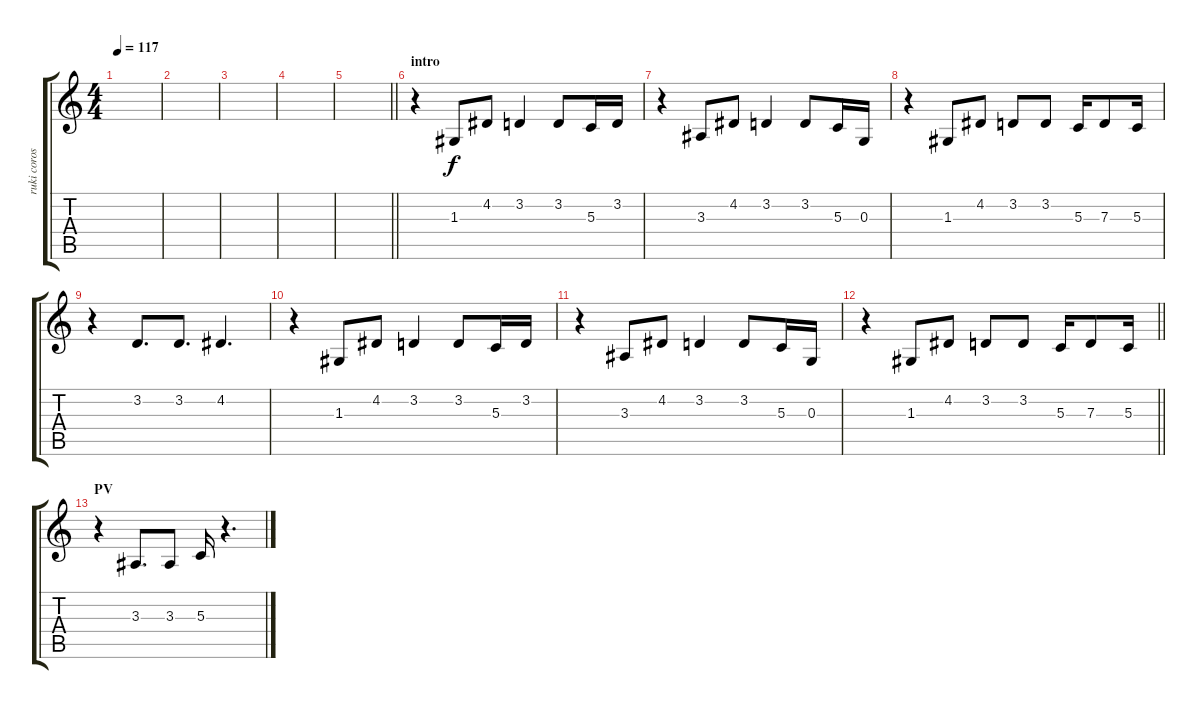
\track ("ruki coros" "ruki coros") {instrument voiceoohs}
\staff {score tabs}
\tuning (E4 B3 G3 D3 A2 E2) {hide}
\ts (4 4)
\tempo 117
\clef g2
\ks c
|
|
|
|
\barLineRight lightlight
|
\section ("" "intro")
r.4 1.3.8 4.2.8 3.2.4 3.2.8 5.3.16 3.2.16 |
r.4 3.3.8 4.2.8 3.2.4 3.2.8 5.3.16 0.3.16 |
r.4 1.3.8 4.2.8 3.2.8 3.2.8 5.3.16 7.3.8 5.3.16 |
r.4 3.2.8{d} 3.2.8{d} 4.2.4{d} |
r.4 1.3.8 4.2.8 3.2.4 3.2.8 5.3.16 3.2.16 |
r.4 3.3.8 4.2.8 3.2.4 3.2.8 5.3.16 0.3.16 |
\barLineRight lightlight
r.4 1.3.8 4.2.8 3.2.8 3.2.8 5.3.16 7.3.8 5.3.16 |
\section ("" "PV")
r.4 3.3.8{d} 3.3.8 5.3.16 r.4{d}
